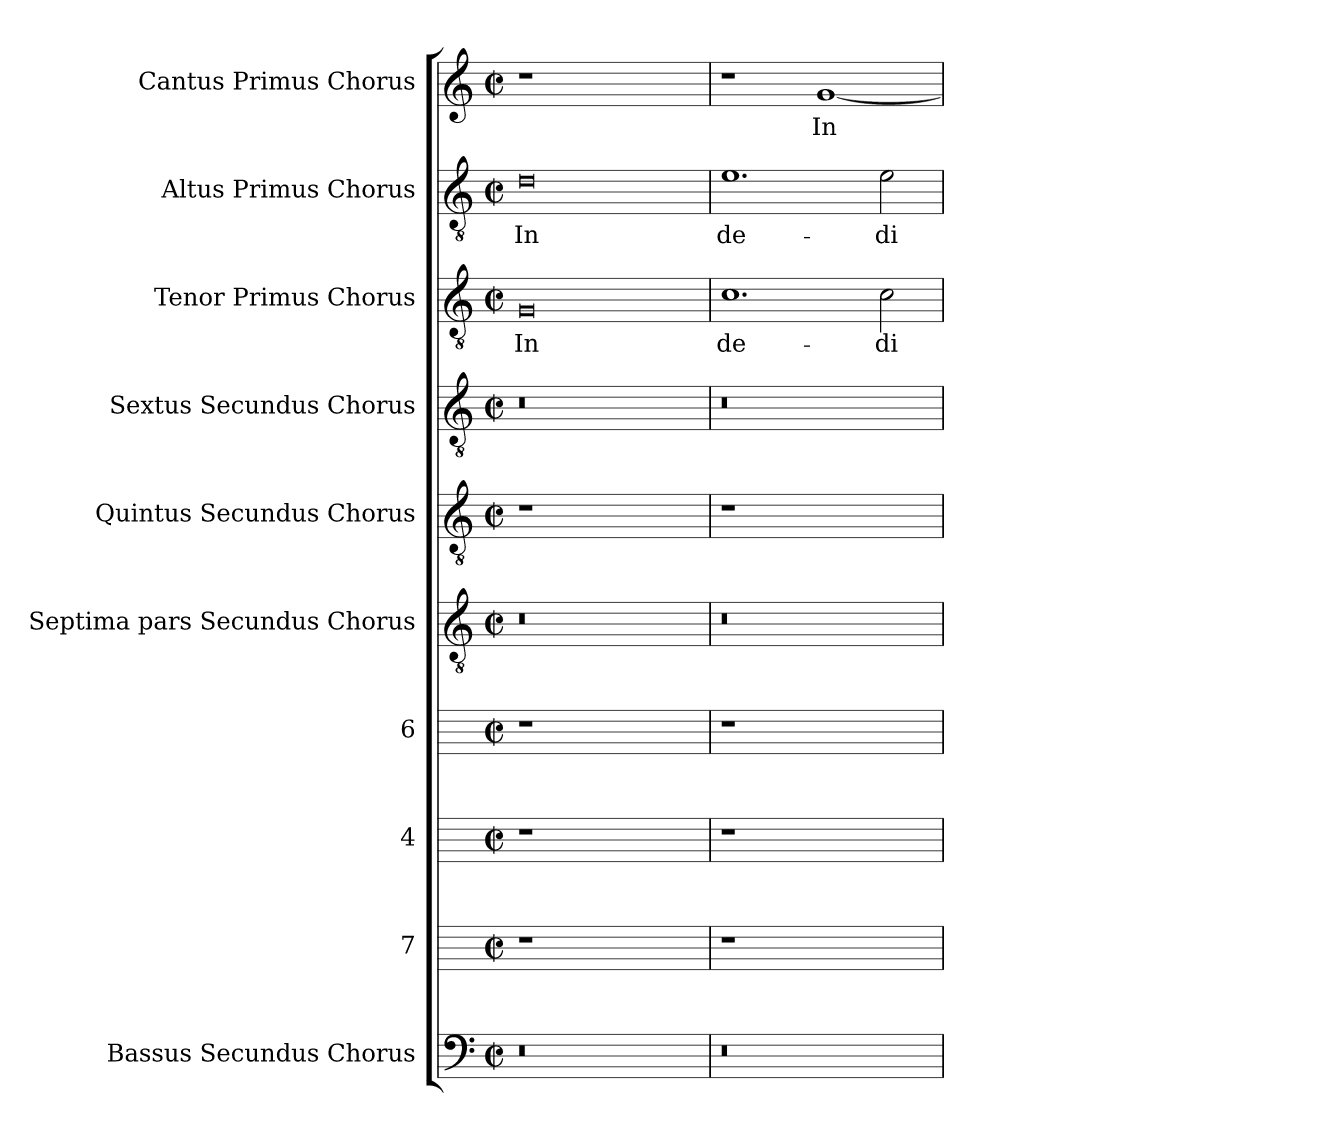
**kern	**kern	**kern	**kern	**kern	**kern	**kern	**kern	**text	**kern	**text	**kern	**text
*part10	*part9	*part8	*part7	*part6	*part5	*part4	*part3	*part3	*part2	*part2	*part1	*part1
*staff10	*staff9	*staff8	*staff7	*staff6	*staff5	*staff4	*staff3	*staff3	*staff2	*staff2	*staff1	*staff1
*I"Bassus  Secundus Chorus	*I"7	*I"4	*I"6	*I"Septima pars  Secundus Chorus	*I"Quintus  Secundus Chorus	*I"Sextus  Secundus Chorus	*I"Tenor  Primus Chorus	*	*I"Altus  Primus Chorus	*	*I"Cantus  Primus Chorus	*
*I'B	*	*	*	*	*	*	*I'T	*	*I'A	*	*I'C	*
!!LO:PB:g=z
*stria5	*stria5	*stria5	*stria5	*stria5	*stria5	*stria5	*stria5	*	*stria5	*	*stria5	*
*clefF4	*	*	*	*clefGv2	*clefGv2	*clefGv2	*clefGv2	*	*clefGv2	*	*clefG2	*
*k[]	*k[]	*k[]	*k[]	*k[]	*k[]	*k[]	*k[]	*	*k[]	*	*k[]	*
*C:	*C:	*C:	*C:	*C:	*C:	*C:	*C:	*	*C:	*	*C:	*
*M2/2	*M2/2	*M2/2	*M2/2	*M2/2	*M2/2	*M2/2	*M2/2	*	*M2/2	*	*M2/2	*
*met(c|)	*met(c|)	*met(c|)	*met(c|)	*met(c|)	*met(c|)	*met(c|)	*met(c|)	*	*met(c|)	*	*met(c|)	*
=1	=1	=1	=1	=1	=1	=1	=1	=1	=1	=1	=1	=1
!	!	!	!	!	!	!	!	!LO:LY:b:cj	!	!LO:LY:b:cj	!	!
0r	1r	1r	1r	0r	1r	0r	0G	In	0d	In	1r	.
.	1ryy	1ryy	1ryy	.	1ryy	.	.	.	.	.	1ryy	.
=2	=2	=2	=2	=2	=2	=2	=2	=2	=2	=2	=2	=2
!	!	!	!	!	!	!	!	!LO:LY:b:cj	!	!LO:LY:b:cj	!	!
0r	1r	1r	1r	0r	1r	0r	1.c	de-	1.e	de-	1r	.
!	!	!	!	!	!	!	!	!	!	!	!	!LO:LY:b:cj
.	1ryy	1ryy	1ryy	.	1ryy	.	.	.	.	.	[<1g	In
!	!	!	!	!	!	!	!	!LO:LY:b:cj	!	!LO:LY:b:cj	!	!
.	.	.	.	.	.	.	2c\	-di-	2e\	-di-	.	.
=	=	=	=	=	=	=	=	=	=	=	=	=
*-	*-	*-	*-	*-	*-	*-	*-	*-	*-	*-	*-	*-
